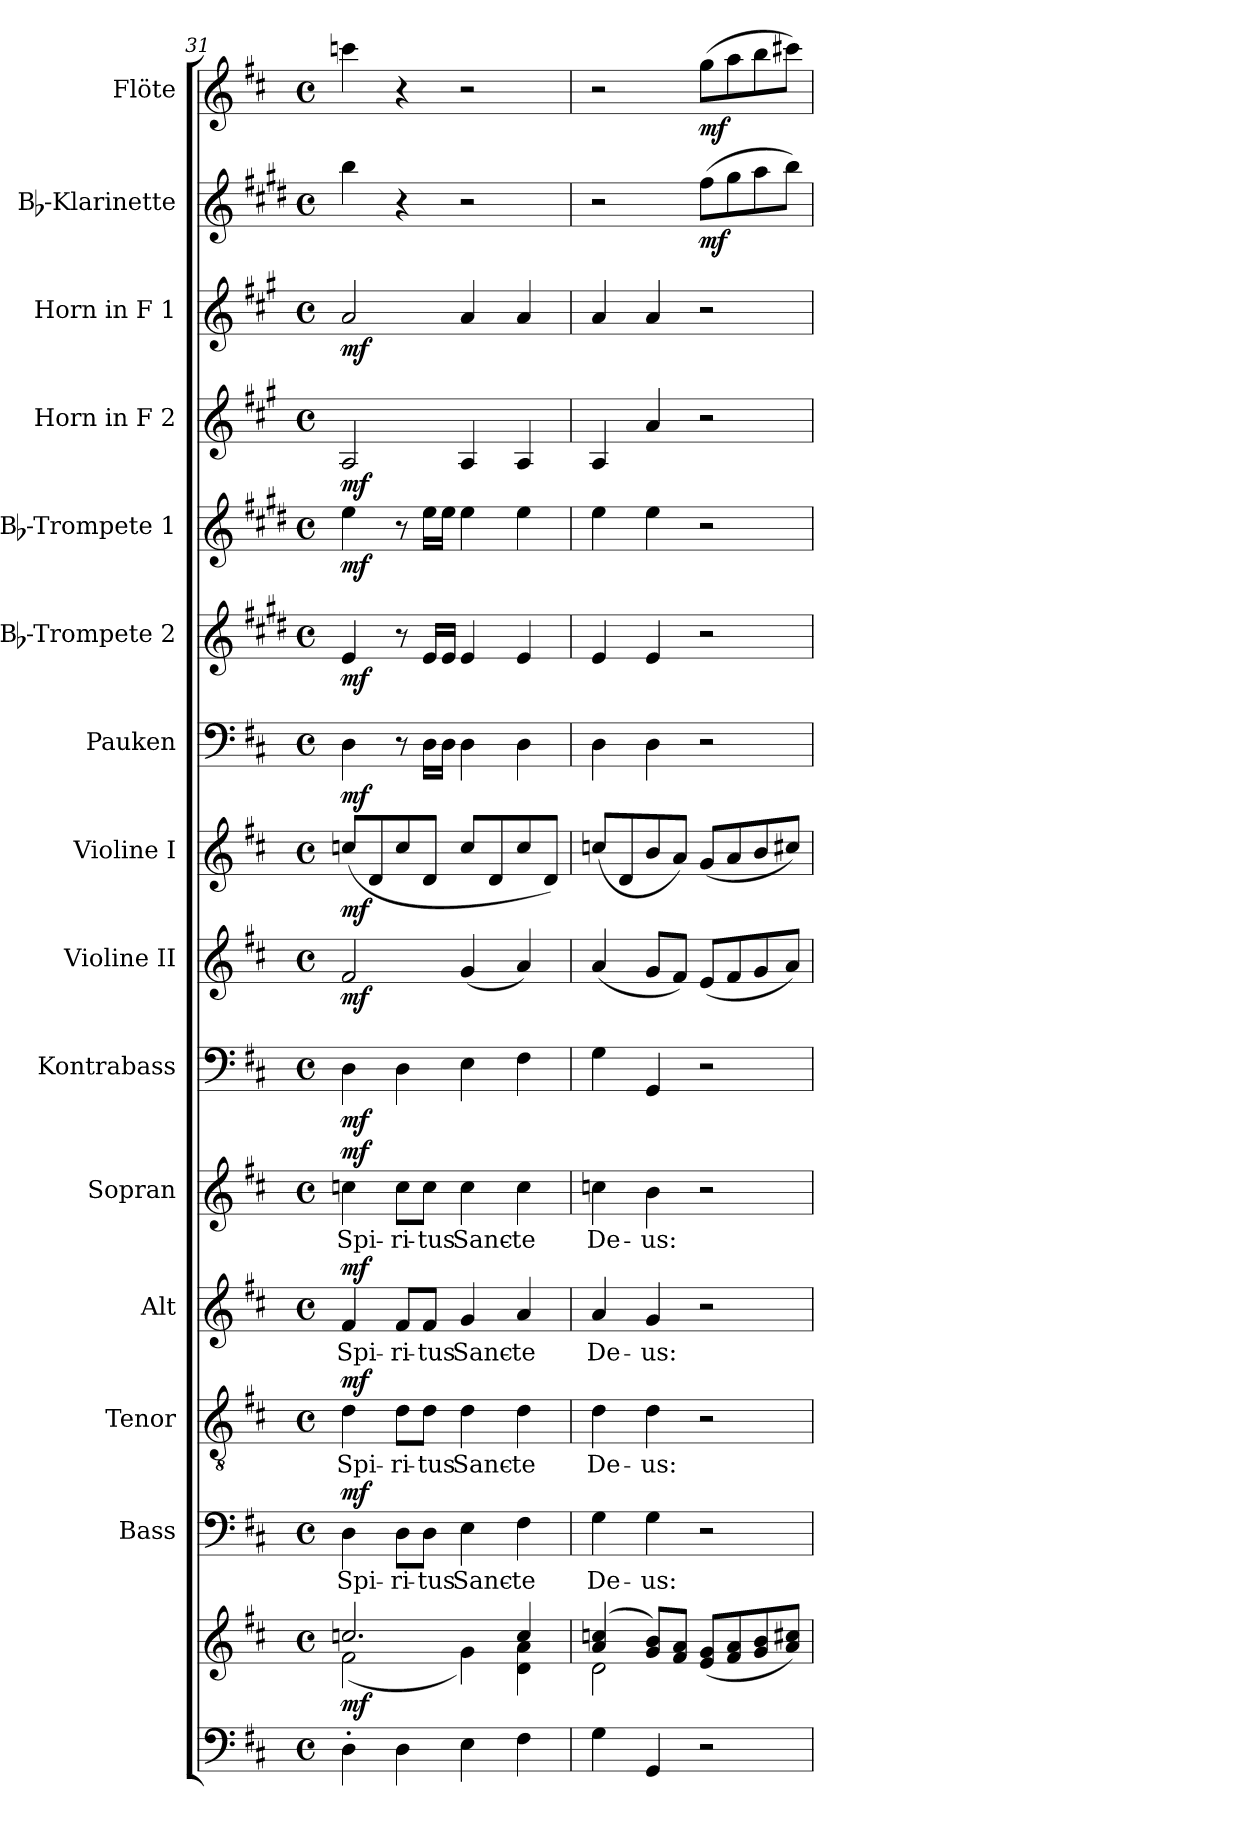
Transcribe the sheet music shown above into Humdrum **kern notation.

**kern	**kern	**dynam	**kern	**text	**dynam	**kern	**text	**dynam	**kern	**text	**dynam	**kern	**text	**dynam	**kern	**dynam	**kern	**dynam	**kern	**dynam	**kern	**dynam	**kern	**dynam	**kern	**dynam	**kern	**dynam	**kern	**dynam	**kern	**dynam	**kern	**dynam
*part15	*part15	*part15	*part14	*part14	*part14	*part13	*part13	*part13	*part12	*part12	*part12	*part11	*part11	*part11	*part10	*part10	*part9	*part9	*part8	*part8	*part7	*part7	*part6	*part6	*part5	*part5	*part4	*part4	*part3	*part3	*part2	*part2	*part1	*part1
*staff16	*staff15	*staff15/16	*staff14	*staff14	*staff14	*staff13	*staff13	*staff13	*staff12	*staff12	*staff12	*staff11	*staff11	*staff11	*staff10	*staff10	*staff9	*staff9	*staff8	*staff8	*staff7	*staff7	*staff6	*staff6	*staff5	*staff5	*staff4	*staff4	*staff3	*staff3	*staff2	*staff2	*staff1	*staff1
*	*	*	*I"Bass	*	*	*I"Tenor	*	*	*I"Alt	*	*	*I"Sopran	*	*	*I"Kontrabass	*	*I"Violine II	*	*I"Violine I	*	*I"Pauken	*	*I"Bb-Trompete 2	*	*I"Bb-Trompete 1	*	*I"Horn in F 2	*	*I"Horn in F 1	*	*I"Bb-Klarinette	*	*I"Flöte	*
*	*	*	*I'B.	*	*	*I'T.	*	*	*I'A.	*	*	*I'S.	*	*	*I'Kb.	*	*I'Vl. II	*	*I'Vl. I	*	*I'Pk.	*	*I'Bb Trp. 2	*	*I'Bb Trp. 1	*	*	*	*	*	*I'Bb Kl.	*	*I'Fl.	*
!!LO:PB:g=z
*clefF4	*clefG2	*	*clefF4	*	*	*clefGv2	*	*	*clefG2	*	*	*clefG2	*	*	*clefF4	*	*clefG2	*	*clefG2	*	*clefF4	*	*clefG2	*	*clefG2	*	*clefG2	*	*clefG2	*	*clefG2	*	*clefG2	*
*	*	*	*	*	*	*	*	*	*	*	*	*	*	*	*ITrd7c12	*	*	*	*	*	*	*	*ITrd1c2	*	*ITrd1c2	*	*ITrd4c7	*	*ITrd4c7	*	*ITrd1c2	*	*	*
*k[f#c#]	*k[f#c#]	*	*k[f#c#]	*	*	*k[f#c#]	*	*	*k[f#c#]	*	*	*k[f#c#]	*	*	*k[f#c#]	*	*k[f#c#]	*	*k[f#c#]	*	*k[f#c#]	*	*k[f#c#]	*	*k[f#c#]	*	*k[f#c#]	*	*k[f#c#]	*	*k[f#c#]	*	*k[f#c#]	*
*D:	*D:	*	*D:	*	*	*D:	*	*	*D:	*	*	*D:	*	*	*D:	*	*D:	*	*D:	*	*D:	*	*D:	*	*D:	*	*D:	*	*D:	*	*D:	*	*D:	*
*M4/4	*M4/4	*	*M4/4	*	*	*M4/4	*	*	*M4/4	*	*	*M4/4	*	*	*M4/4	*	*M4/4	*	*M4/4	*	*M4/4	*	*M4/4	*	*M4/4	*	*M4/4	*	*M4/4	*	*M4/4	*	*M4/4	*
*met(c)	*met(c)	*	*met(c)	*	*	*met(c)	*	*	*met(c)	*	*	*met(c)	*	*	*met(c)	*	*met(c)	*	*met(c)	*	*met(c)	*	*met(c)	*	*met(c)	*	*met(c)	*	*met(c)	*	*met(c)	*	*met(c)	*
=31	=31	=31	=31	=31	=31	=31	=31	=31	=31	=31	=31	=31	=31	=31	=31	=31	=31	=31	=31	=31	=31	=31	=31	=31	=31	=31	=31	=31	=31	=31	=31	=31	=31	=31
*	*^	*	*	*	*	*	*	*	*	*	*	*	*	*	*	*	*	*	*	*	*	*	*	*	*	*	*	*	*	*	*	*	*	*
!	!	!	!LO:DY:b	!	!LO:LY:b	!LO:DY:a	!	!LO:LY:b	!LO:DY:a	!	!LO:LY:b	!LO:DY:a	!	!LO:LY:b	!LO:DY:a	!	!LO:DY:b	!	!LO:DY:b	!	!LO:DY:b	!	!LO:DY:b	!	!LO:DY:b	!	!LO:DY:b	!	!LO:DY:b	!	!LO:DY:b	!	!	!	!
4D'>\	2.ccn/	(<2f#\	mf	4D\	Spi-	mf	4d\	Spi-	mf	4f#/	Spi-	mf	4ccn\	Spi-	mf	4DD\	mf	2f#/	mf	(<8ccn/L	mf	4D\	mf	4d/	mf	4dd\	mf	2D/	mf	2d/	mf	4aa\	.	4cccn\	.
.	.	.	.	.	.	.	.	.	.	.	.	.	.	.	.	.	.	.	.	8d/	.	.	.	.	.	.	.	.	.	.	.	.	.	.	.
!	!	!	!	!	!LO:LY:b	!	!	!LO:LY:b	!	!	!LO:LY:b	!	!	!LO:LY:b	!	!	!	!	!	!	!	!	!	!	!	!	!	!	!	!	!	!	!	!	!
4D\	.	.	.	8D\L	-ri-	.	8d\L	-ri-	.	8f#/L	-ri-	.	8cc\L	-ri-	.	4DD\	.	.	.	8cc/	.	8r	.	8r	.	8r	.	.	.	.	.	4r	.	4r	.
!	!	!	!	!	!LO:LY:b	!	!	!LO:LY:b	!	!	!LO:LY:b	!	!	!LO:LY:b	!	!	!	!	!	!	!	!	!	!	!	!	!	!	!	!	!	!	!	!	!
.	.	.	.	8D\J	-tus	.	8d\J	-tus	.	8f#/J	-tus	.	8cc\J	-tus	.	.	.	.	.	8d/J	.	16D\LL	.	16d/LL	.	16dd\LL	.	.	.	.	.	.	.	.	.
.	.	.	.	.	.	.	.	.	.	.	.	.	.	.	.	.	.	.	.	.	.	16D\JJ	.	16d/JJ	.	16dd\JJ	.	.	.	.	.	.	.	.	.
!	!	!	!	!	!LO:LY:b	!	!	!LO:LY:b	!	!	!LO:LY:b	!	!	!LO:LY:b	!	!	!	!	!	!	!	!	!	!	!	!	!	!	!	!	!	!	!	!	!
4E\	.	4g\)	.	4E\	Sanc-	.	4d\	Sanc-	.	4g/	Sanc-	.	4cc\	Sanc-	.	4EE\	.	(<4g/	.	8cc/L	.	4D\	.	4d/	.	4dd\	.	4D/	.	4d/	.	2r	.	2r	.
.	.	.	.	.	.	.	.	.	.	.	.	.	.	.	.	.	.	.	.	8d/	.	.	.	.	.	.	.	.	.	.	.	.	.	.	.
!	!	!	!	!	!LO:LY:b	!	!	!LO:LY:b	!	!	!LO:LY:b	!	!	!LO:LY:b	!	!	!	!	!	!	!	!	!	!	!	!	!	!	!	!	!	!	!	!	!
4F#\	4cc/	4d\ 4a\	.	4F#\	-te	.	4d\	-te	.	4a/	-te	.	4cc\	-te	.	4FF#\	.	4a/)	.	8cc/	.	4D\	.	4d/	.	4dd\	.	4D/	.	4d/	.	.	.	.	.
.	.	.	.	.	.	.	.	.	.	.	.	.	.	.	.	.	.	.	.	8d/J)	.	.	.	.	.	.	.	.	.	.	.	.	.	.	.
=32	=32	=32	=32	=32	=32	=32	=32	=32	=32	=32	=32	=32	=32	=32	=32	=32	=32	=32	=32	=32	=32	=32	=32	=32	=32	=32	=32	=32	=32	=32	=32	=32	=32	=32	=32
!	!	!	!	!	!LO:LY:b	!	!	!LO:LY:b	!	!	!LO:LY:b	!	!	!LO:LY:b	!	!	!	!	!	!	!	!	!	!	!	!	!	!	!	!	!	!	!	!	!
4G\	(4a/ 4ccn/	2d\	.	4G\	De-	.	4d\	De-	.	4a/	De-	.	4ccn\	De-	.	4GG\	.	(<4a/	.	(<8ccn/L	.	4D\	.	4d/	.	4dd\	.	4D/	.	4d/	.	2r	.	2r	.
.	.	.	.	.	.	.	.	.	.	.	.	.	.	.	.	.	.	.	.	8d/	.	.	.	.	.	.	.	.	.	.	.	.	.	.	.
!	!	!	!	!	!LO:LY:b	!	!	!LO:LY:b	!	!	!LO:LY:b	!	!	!LO:LY:b	!	!	!	!	!	!	!	!	!	!	!	!	!	!	!	!	!	!	!	!	!
4GG/	8g/ 8b/L)	.	.	4G\	-us:	.	4d\	-us:	.	4g/	-us:	.	4b\	-us:	.	4GGG/	.	8g/L	.	8b/	.	4D\	.	4d/	.	4dd\	.	4d/	.	4d/	.	.	.	.	.
.	8f#/ 8a/J	.	.	.	.	.	.	.	.	.	.	.	.	.	.	.	.	8f#/J)	.	8a/J)	.	.	.	.	.	.	.	.	.	.	.	.	.	.	.
!	!	!	!	!	!	!	!	!	!	!	!	!	!	!	!	!	!	!	!	!	!	!	!	!	!	!	!	!	!	!	!	!	!LO:DY:b	!	!LO:DY:b
2r	(<8e/ 8g/L	2ryy	.	2r	.	.	2r	.	.	2r	.	.	2r	.	.	2r	.	(<8e/L	.	(<8g/L	.	2r	.	2r	.	2r	.	2r	.	2r	.	(>8ee\L	mf	(>8gg\L	mf
.	8f#/ 8a/	.	.	.	.	.	.	.	.	.	.	.	.	.	.	.	.	8f#/	.	8a/	.	.	.	.	.	.	.	.	.	.	.	8ff#\	.	8aa\	.
.	8g/ 8b/	.	.	.	.	.	.	.	.	.	.	.	.	.	.	.	.	8g/	.	8b/	.	.	.	.	.	.	.	.	.	.	.	8gg\	.	8bb\	.
.	8a/ 8cc#X/J)	.	.	.	.	.	.	.	.	.	.	.	.	.	.	.	.	8a/J)	.	8cc#X/J)	.	.	.	.	.	.	.	.	.	.	.	8aa\J)	.	8ccc#X\J)	.
*	*v	*v	*	*	*	*	*	*	*	*	*	*	*	*	*	*	*	*	*	*	*	*	*	*	*	*	*	*	*	*	*	*	*	*	*
=	=	=	=	=	=	=	=	=	=	=	=	=	=	=	=	=	=	=	=	=	=	=	=	=	=	=	=	=	=	=	=	=	=	=
*-	*-	*-	*-	*-	*-	*-	*-	*-	*-	*-	*-	*-	*-	*-	*-	*-	*-	*-	*-	*-	*-	*-	*-	*-	*-	*-	*-	*-	*-	*-	*-	*-	*-	*-
